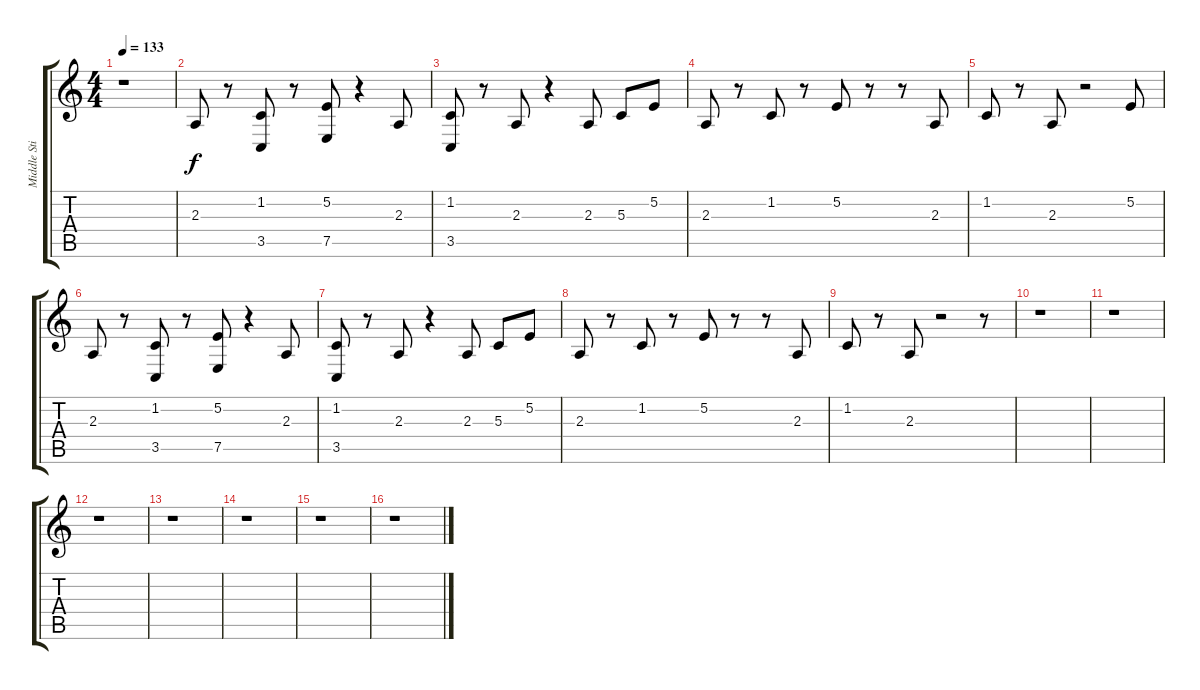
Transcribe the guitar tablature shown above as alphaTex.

\track ("Middle Stings" "Middle Sti") {instrument stringensemble1}
\staff {score tabs}
\tuning (E4 B3 G3 D3 A2 E2) {hide}
\ts (4 4)
\tempo 133
\clef g2
\ks c
r.1{dy f} |
2.3.8 r.8 (1.2 3.5).8 r.8 (5.2 7.5).8 r.4 2.3.8 |
(1.2 3.5).8 r.8 2.3.8 r.4 2.3.8 5.3.8 5.2.8 |
2.3.8 r.8 1.2.8 r.8 5.2.8 r.8 r.8 2.3.8 |
1.2.8 r.8 2.3.8 r.2 5.2.8 |
2.3.8 r.8 (1.2 3.5).8 r.8 (5.2 7.5).8 r.4 2.3.8 |
(1.2 3.5).8 r.8 2.3.8 r.4 2.3.8 5.3.8 5.2.8 |
2.3.8 r.8 1.2.8 r.8 5.2.8 r.8 r.8 2.3.8 |
1.2.8 r.8 2.3.8 r.2 r.8 |
r.1 |
r.1 |
r.1 |
r.1 |
r.1 |
r.1 |
r.1
